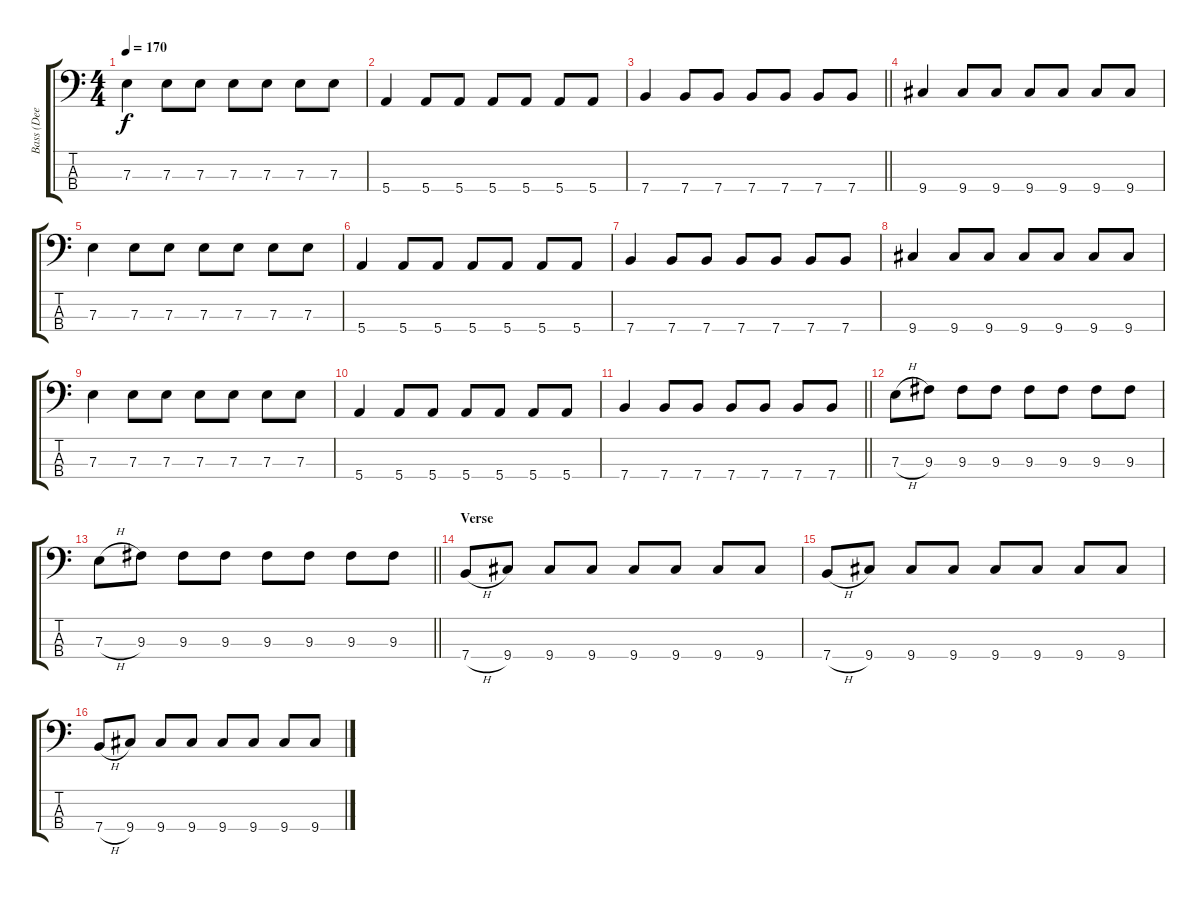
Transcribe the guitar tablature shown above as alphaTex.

\track ("Bass (Dee dee)" "Bass (Dee ") {instrument electricbasspick}
\staff {score tabs}
\tuning (G2 D2 A1 E1) {hide}
\ts (4 4)
\tempo 170
\clef f4
\ks c
7.3.4{dy f} 7.3.8 7.3.8 7.3.8 7.3.8 7.3.8 7.3.8 |
5.4.4 5.4.8 5.4.8 5.4.8 5.4.8 5.4.8 5.4.8 |
\barLineRight lightlight
7.4.4 7.4.8 7.4.8 7.4.8 7.4.8 7.4.8 7.4.8 |
9.4.4 9.4.8 9.4.8 9.4.8 9.4.8 9.4.8 9.4.8 |
7.3.4 7.3.8 7.3.8 7.3.8 7.3.8 7.3.8 7.3.8 |
5.4.4 5.4.8 5.4.8 5.4.8 5.4.8 5.4.8 5.4.8 |
7.4.4 7.4.8 7.4.8 7.4.8 7.4.8 7.4.8 7.4.8 |
9.4.4 9.4.8 9.4.8 9.4.8 9.4.8 9.4.8 9.4.8 |
7.3.4 7.3.8 7.3.8 7.3.8 7.3.8 7.3.8 7.3.8 |
5.4.4 5.4.8 5.4.8 5.4.8 5.4.8 5.4.8 5.4.8 |
\barLineRight lightlight
7.4.4 7.4.8 7.4.8 7.4.8 7.4.8 7.4.8 7.4.8 |
7.3{h}.8 9.3.8 9.3.8 9.3.8 9.3.8 9.3.8 9.3.8 9.3.8 |
\barLineRight lightlight
7.3{h}.8 9.3.8 9.3.8 9.3.8 9.3.8 9.3.8 9.3.8 9.3.8 |
\section ("" "Verse")
7.4{h}.8 9.4.8 9.4.8 9.4.8 9.4.8 9.4.8 9.4.8 9.4.8 |
7.4{h}.8 9.4.8 9.4.8 9.4.8 9.4.8 9.4.8 9.4.8 9.4.8 |
7.4{h}.8 9.4.8 9.4.8 9.4.8 9.4.8 9.4.8 9.4.8 9.4.8
